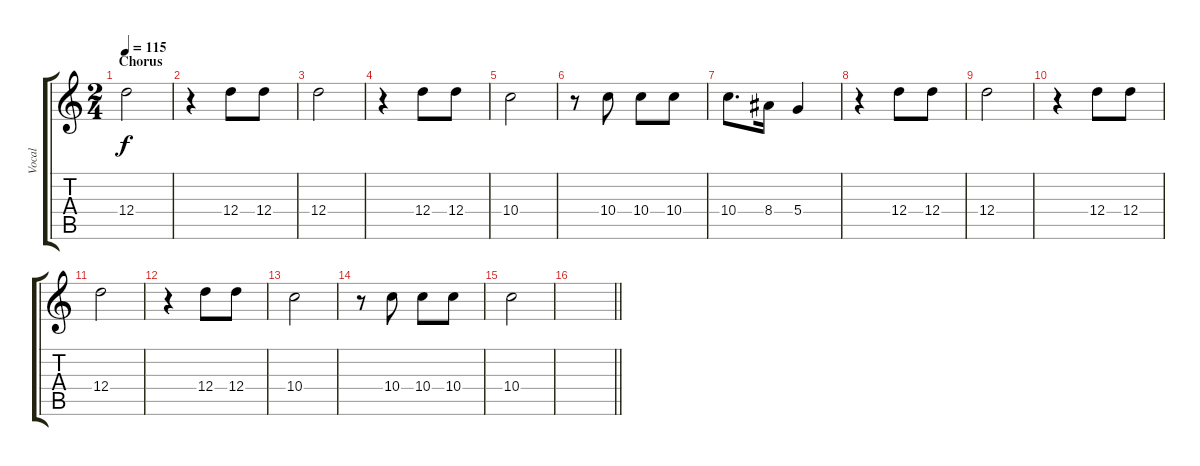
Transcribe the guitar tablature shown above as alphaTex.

\track ("Vocal" "Vocal") {instrument acousticguitarnylon}
\staff {score tabs}
\tuning (E4 B3 G3 D3 A2 E2) {hide}
\ts (2 4)
\section ("" "Chorus")
\tempo 115
\clef g2
\ks c
12.4.2{dy f} |
r.4 12.4.8 12.4.8 |
12.4.2 |
r.4 12.4.8 12.4.8 |
10.4.2 |
r.8 10.4.8 10.4.8 10.4.8 |
10.4.8{d} 8.4.16 5.4.4 |
r.4 12.4.8 12.4.8 |
12.4.2 |
r.4 12.4.8 12.4.8 |
12.4.2 |
r.4 12.4.8 12.4.8 |
10.4.2 |
r.8 10.4.8 10.4.8 10.4.8 |
10.4.2 |
\barLineRight lightlight
